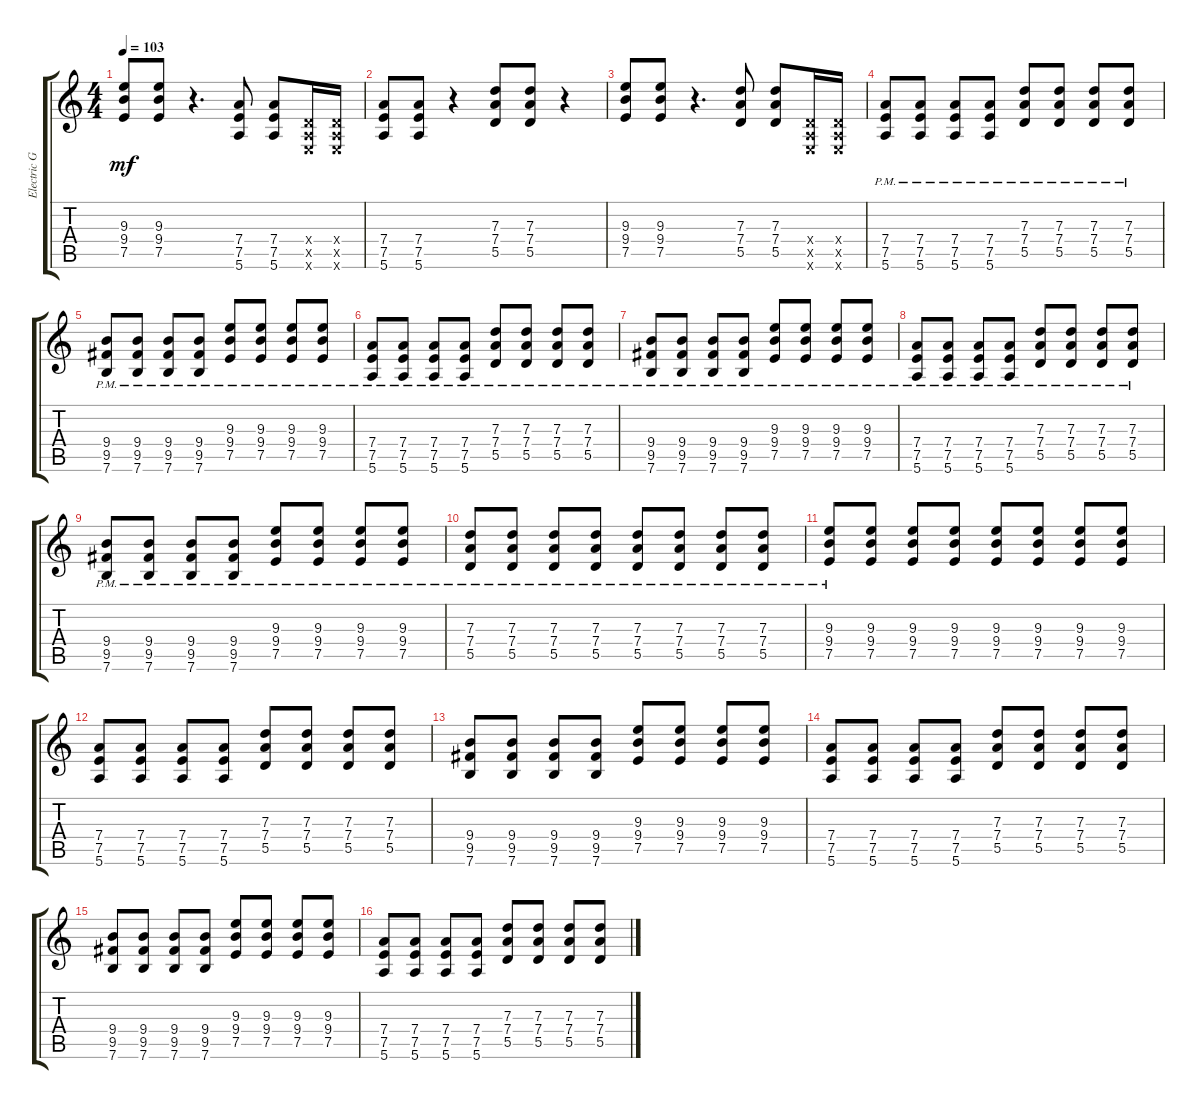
\track ("Electric Guitar" "Electric G") {instrument overdrivenguitar}
\staff {score tabs}
\tuning (E4 B3 G3 D3 A2 E2) {hide}
\ts (4 4)
\tempo 103
\clef g2
\ks c
(9.3 9.4 7.5).8{dy mf} (9.3 9.4 7.5).8 r.4{d} (7.4 7.5 5.6).8 (7.4 7.5 5.6).8 (0.4{x} 0.5{x} 0.6{x}).16 (0.4{x} 0.5{x} 0.6{x}).16 |
(7.4 7.5 5.6).8 (7.4 7.5 5.6).8 r.4 (7.3 7.4 5.5).8 (7.3 7.4 5.5).8 r.4 |
(9.3 9.4 7.5).8 (9.3 9.4 7.5).8 r.4{d} (7.3 7.4 5.5).8 (7.3 7.4 5.5).8 (0.4{x} 0.5{x} 0.6{x}).16 (0.4{x} 0.5{x} 0.6{x}).16 |
(7.4{pm} 7.5{pm} 5.6{pm}).8 (7.4{pm} 7.5{pm} 5.6{pm}).8 (7.4{pm} 7.5{pm} 5.6{pm}).8 (7.4{pm} 7.5{pm} 5.6{pm}).8 (7.3{pm} 7.4{pm} 5.5{pm}).8 (7.3{pm} 7.4{pm} 5.5{pm}).8 (7.3{pm} 7.4{pm} 5.5{pm}).8 (7.3{pm} 7.4{pm} 5.5{pm}).8 |
(9.4{pm} 9.5{pm} 7.6{pm}).8 (9.4{pm} 9.5{pm} 7.6{pm}).8 (9.4{pm} 9.5{pm} 7.6{pm}).8 (9.4{pm} 9.5{pm} 7.6{pm}).8 (9.3{pm} 9.4{pm} 7.5{pm}).8 (9.3{pm} 9.4{pm} 7.5{pm}).8 (9.3{pm} 9.4{pm} 7.5{pm}).8 (9.3{pm} 9.4{pm} 7.5{pm}).8 |
(7.4{pm} 7.5{pm} 5.6{pm}).8 (7.4{pm} 7.5{pm} 5.6{pm}).8 (7.4{pm} 7.5{pm} 5.6{pm}).8 (7.4{pm} 7.5{pm} 5.6{pm}).8 (7.3{pm} 7.4{pm} 5.5{pm}).8 (7.3{pm} 7.4{pm} 5.5{pm}).8 (7.3{pm} 7.4{pm} 5.5{pm}).8 (7.3{pm} 7.4{pm} 5.5{pm}).8 |
(9.4{pm} 9.5{pm} 7.6{pm}).8 (9.4{pm} 9.5{pm} 7.6{pm}).8 (9.4{pm} 9.5{pm} 7.6{pm}).8 (9.4{pm} 9.5{pm} 7.6{pm}).8 (9.3{pm} 9.4{pm} 7.5{pm}).8 (9.3{pm} 9.4{pm} 7.5{pm}).8 (9.3{pm} 9.4{pm} 7.5{pm}).8 (9.3{pm} 9.4{pm} 7.5{pm}).8 |
(7.4{pm} 7.5{pm} 5.6{pm}).8 (7.4{pm} 7.5{pm} 5.6{pm}).8 (7.4{pm} 7.5{pm} 5.6{pm}).8 (7.4{pm} 7.5{pm} 5.6{pm}).8 (7.3{pm} 7.4{pm} 5.5{pm}).8 (7.3{pm} 7.4{pm} 5.5{pm}).8 (7.3{pm} 7.4{pm} 5.5{pm}).8 (7.3{pm} 7.4{pm} 5.5{pm}).8 |
(9.4{pm} 9.5{pm} 7.6{pm}).8 (9.4{pm} 9.5{pm} 7.6{pm}).8 (9.4{pm} 9.5{pm} 7.6{pm}).8 (9.4{pm} 9.5{pm} 7.6{pm}).8 (9.3{pm} 9.4{pm} 7.5{pm}).8 (9.3{pm} 9.4{pm} 7.5{pm}).8 (9.3{pm} 9.4{pm} 7.5{pm}).8 (9.3{pm} 9.4{pm} 7.5{pm}).8 |
(7.3{pm} 7.4{pm} 5.5{pm}).8 (7.3{pm} 7.4 5.5{pm}).8 (7.3{pm} 7.4 5.5{pm}).8 (7.3{pm} 7.4{pm} 5.5{pm}).8 (7.3{pm} 7.4 5.5{pm}).8 (7.3{pm} 7.4{pm} 5.5{pm}).8 (7.3{pm} 7.4 5.5{pm}).8 (7.3{pm} 7.4{pm} 5.5{pm}).8 |
(9.3{pm} 9.4 7.5{pm}).8 (9.3 9.4 7.5).8 (9.3 9.4 7.5).8 (9.3 9.4 7.5).8 (9.3 9.4 7.5).8 (9.3 9.4 7.5).8 (9.3 9.4 7.5).8 (9.3 9.4 7.5).8 |
(7.4 7.5 5.6).8 (7.4 7.5 5.6).8 (7.4 7.5 5.6).8 (7.4 7.5 5.6).8 (7.3 7.4 5.5).8 (7.3 7.4 5.5).8 (7.3 7.4 5.5).8 (7.3 7.4 5.5).8 |
(9.4 9.5 7.6).8 (9.4 9.5 7.6).8 (9.4 9.5 7.6).8 (9.4 9.5 7.6).8 (9.3 9.4 7.5).8 (9.3 9.4 7.5).8 (9.3 9.4 7.5).8 (9.3 9.4 7.5).8 |
(7.4 7.5 5.6).8 (7.4 7.5 5.6).8 (7.4 7.5 5.6).8 (7.4 7.5 5.6).8 (7.3 7.4 5.5).8 (7.3 7.4 5.5).8 (7.3 7.4 5.5).8 (7.3 7.4 5.5).8 |
(9.4 9.5 7.6).8 (9.4 9.5 7.6).8 (9.4 9.5 7.6).8 (9.4 9.5 7.6).8 (9.3 9.4 7.5).8 (9.3 9.4 7.5).8 (9.3 9.4 7.5).8 (9.3 9.4 7.5).8 |
(7.4 7.5 5.6).8 (7.4 7.5 5.6).8 (7.4 7.5 5.6).8 (7.4 7.5 5.6).8 (7.3 7.4 5.5).8 (7.3 7.4 5.5).8 (7.3 7.4 5.5).8 (7.3 7.4 5.5).8
